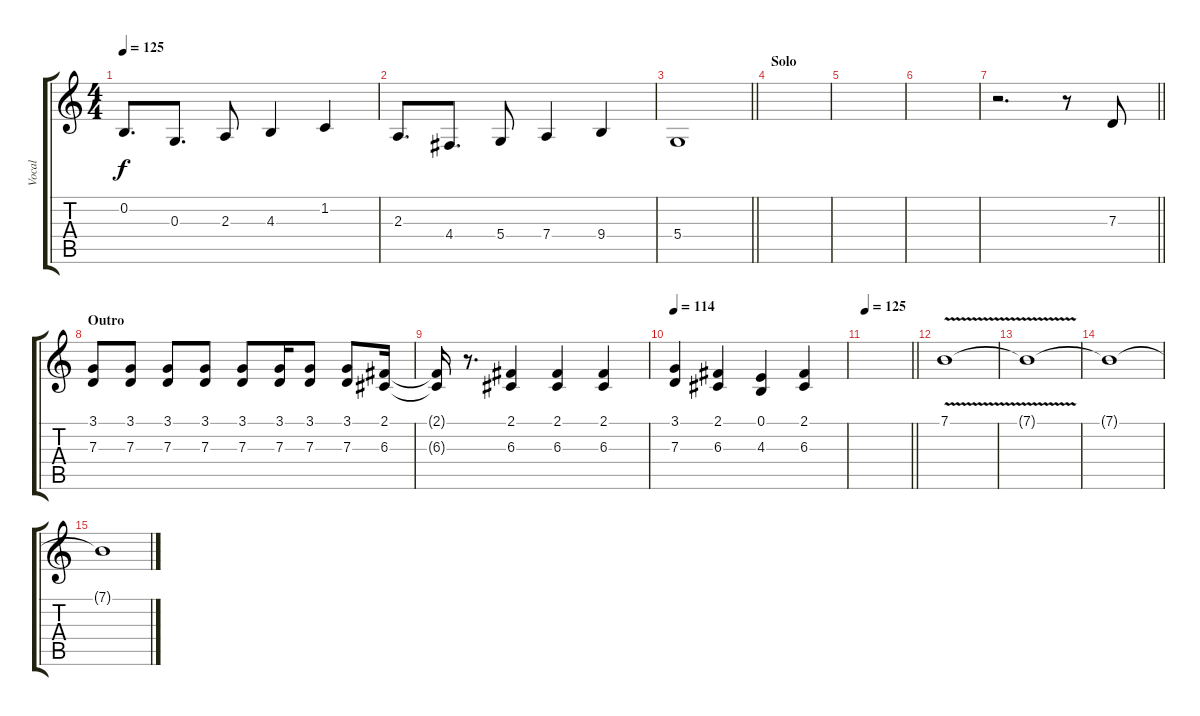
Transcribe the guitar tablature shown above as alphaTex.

\track ("Vocal" "Vocal") {instrument clarinet}
\staff {score tabs}
\tuning (E4 B3 G3 D3 A2 E2) {hide}
\ts (4 4)
\tempo 125
\clef g2
\ks c
0.2.8{d dy f} 0.3.8{d} 2.3.8 4.3.4 1.2.4 |
2.3.8{d} 4.4.8{d} 5.4.8 7.4.4 9.4.4 |
\barLineRight lightlight
5.4.1 |
\section ("" "Solo")
|
|
|
\barLineRight lightlight
r.2{d} r.8 7.3.8 |
\section ("" "Outro")
(3.1 7.3).8 (3.1 7.3).8 (3.1 7.3).8 (3.1 7.3).8 (3.1 7.3).8 (3.1 7.3).16 (3.1 7.3).8 (3.1 7.3).8 (2.1 6.3).16 |
(2.1{t} 6.3{t}).16 r.8{d} (2.1 6.3).4 (2.1 6.3).4 (2.1 6.3).4 |
\tempo 114
(3.1 7.3).4 (2.1 6.3).4 (0.1 4.3).4 (2.1 6.3).4 |
\tempo 125
\barLineRight lightlight
|
7.1{v}.1 |
7.1{t}.1 |
7.1{t}.1{volume 0} |
7.1{t}.1
